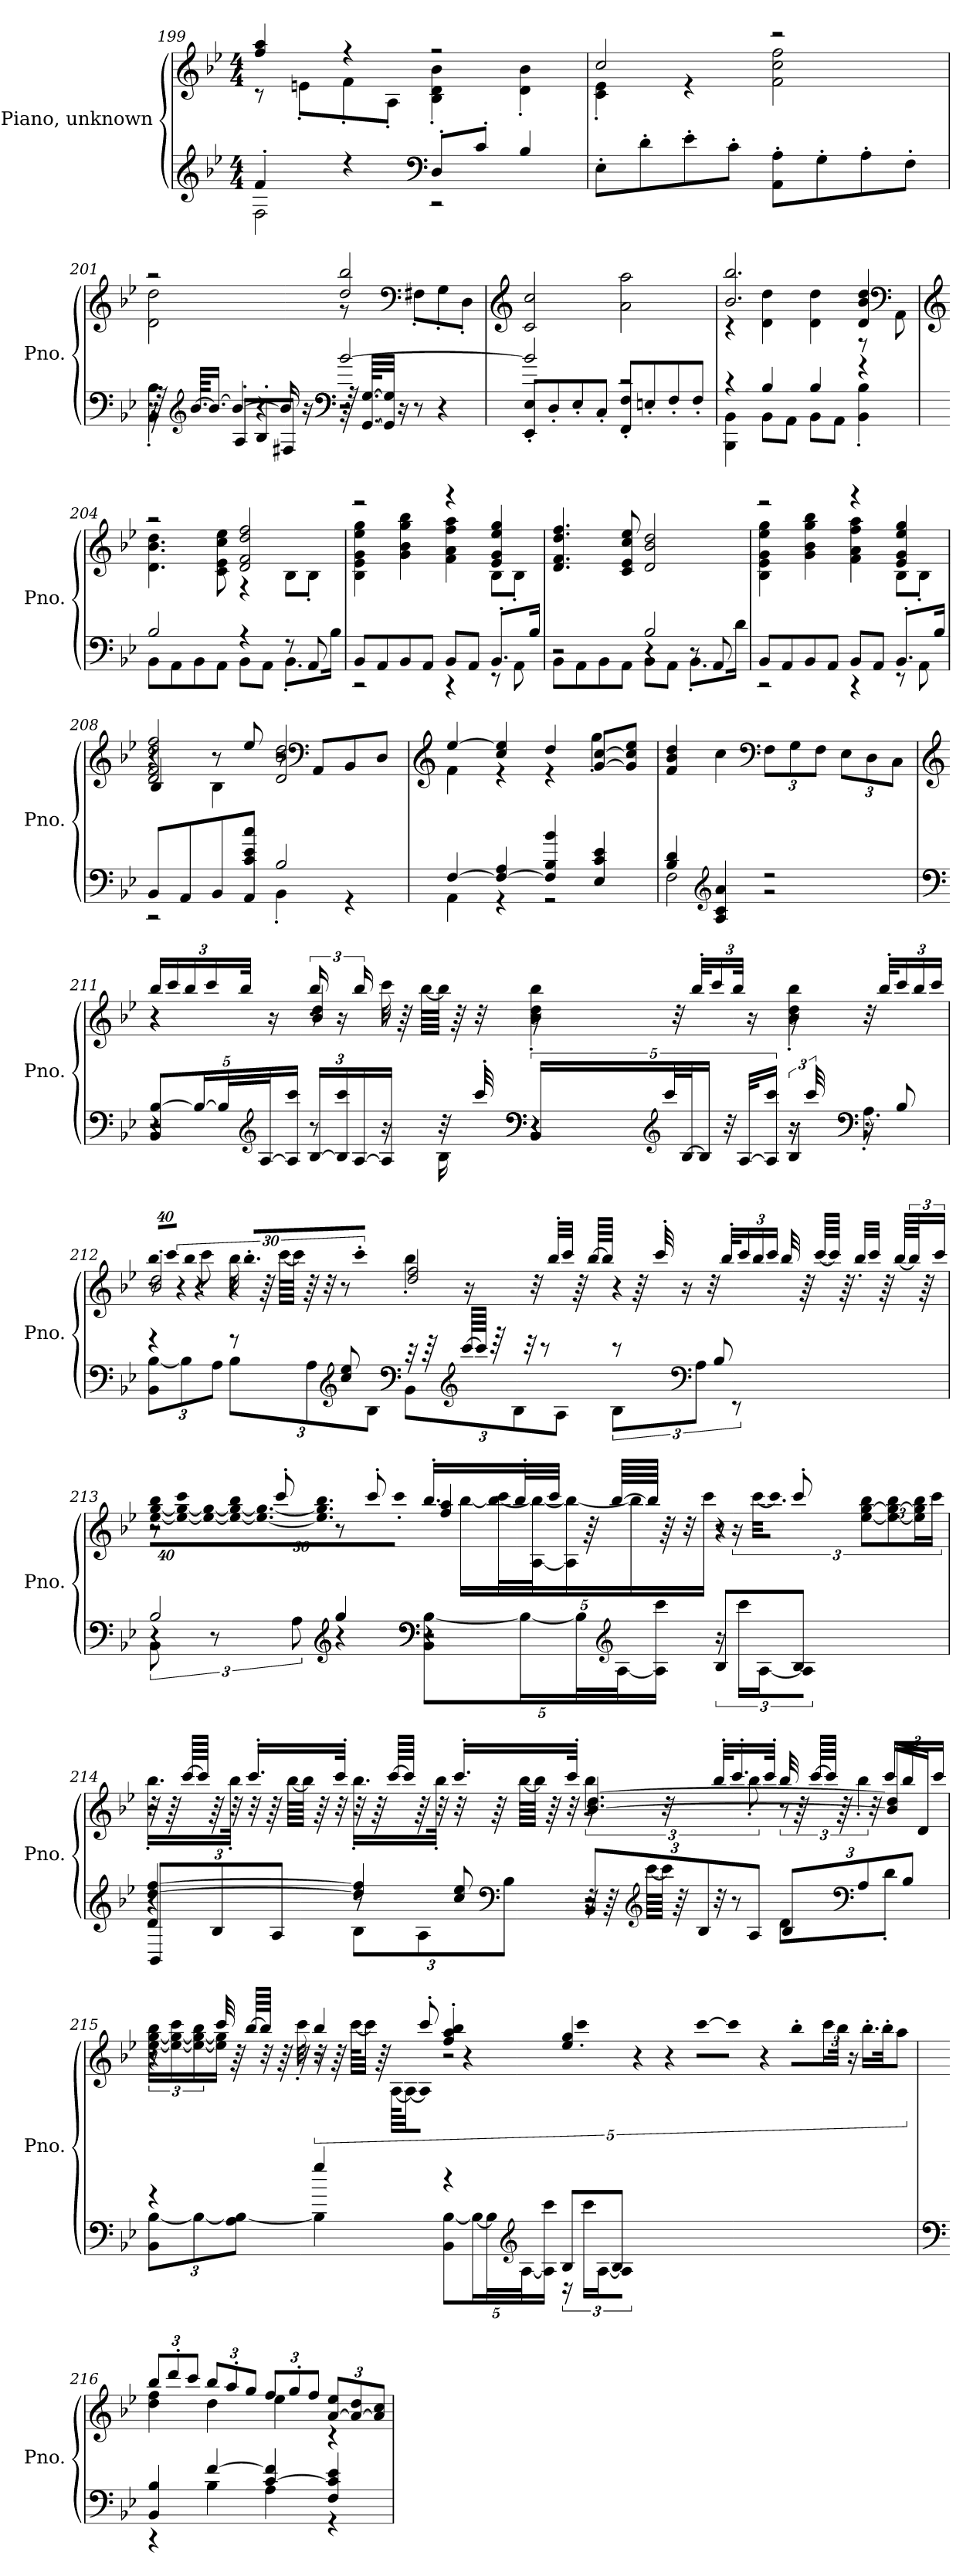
**kern	**kern
*part1	*part1
*staff2	*staff1
*I"Piano, unknown	*
*I'Pno.	*
!!LO:LB:g=z
*clefG2	*clefG2
*k[b-e-]	*k[b-e-]
*M4/4	*M4/4
=199	=199
*^	*^
4f'/	2F\	4ff/ 4aa/	8r
.	.	.	8en'\L
4r	.	4r	8f'\
.	.	.	8A'\J
*clefF4	*	*	*
8D'/L	2r	2r	4B-\' 4d\' 4b-\'
8c'/J	.	.	.
4B-/	.	.	4d\' 4b-\'
*v	*v	*	*
=200	=200	=200
8E-'\L	2cc/	4c\' 4e-\'
8d'\	.	.
8e-'\	.	4r
8c'\J	.	.
8AA\' 8A\'L	2r	2f\ 2cc\ 2ff\
8G'\	.	.
8A'\	.	.
8F'\J	.	.
=201	=201	=201
*^	*	*
*	*^	*	*
128r	4BB-\' 4B-\'	8r	2r	2d\ 2dd\
*clefG2	*	*	*	*
[64.b-/KKLL	.	.	.	.
16.b-/JJ_	.	.	.	.
4b-/_	.	8A'/L	.	.
.	4r	8B-'/	.	.
16b-/]	.	8F#X'/J	.	.
16r	.	.	.	.
*clefF4	*	*	*	*
[2b-/	2r	128r	2dd/ 2bb-/	8r
.	.	[64.GG/ [64.G/KLLL	.	.
.	.	32GG/] 32G/]JJJ	.	.
.	.	16r	.	.
*	*	*	*clefF4	*
.	.	8r	.	8F#X'\L
.	.	4r	.	8G'\
.	.	.	.	8D'\J
*v	*v	*v	*	*
*	*v	*v
!!LO:PB:g=z
=202	=202
*	*clefG2
*^	*
2b-/]	8EE-/' 8E-/'L	2c/ 2cc/
.	8D'/	.
.	8E-'/	.
.	8C'/J	.
2r	8FF/' 8F/'L	2a\ 2aa\
.	8En'/	.
.	8F'/	.
.	8F'/J	.
=203	=203	=203
*	*	*^
4r	4BBB-\ 4BB-\	2.b-/ 2.bb-/	4r
4B-/	8BB-\L	.	4d\ 4dd\
.	8AA\J	.	.
4B-/	8BB-\L	.	4d\ 4dd\
.	8AA\J	.	.
4r	4BB-\' 4B-\'	4d/ 4b-/ 4dd/	8r
*	*	*clefF4	*
.	.	.	8AA\
=204	=204	=204	=204
*	*	*clefG2	*
2B-/	8BB-\L	2r	4.d\ 4.b-\ 4.dd\
.	8AA\	.	.
.	8BB-\	.	.
.	8AA\J	.	8c\ 8e-\ 8cc\ 8ee-\
4r	8BB-\L	2d/ 2f/ 2dd/ 2ff/	4r
.	8AA\J	.	.
8r	8.BB-'\L	.	8B-\L
8AA/	.	.	8B-'\J
.	16B-\Jk	.	.
=205	=205	=205	=205
8BB-/L	2r	2r	4B-\ 4e-\ 4g\ 4ee-\ 4gg\
8AA/	.	.	.
8BB-/	.	.	4g\ 4b-\ 4gg\ 4bb-\
8AA/J	.	.	.
8BB-/L	4r	4r	4f\ 4a\ 4ff\ 4aa\
8AA/J	.	.	.
8.BB-'/L	8r	4e-/ 4g/ 4ee-/ 4gg/	8B-\L
.	8AA\	.	8B-'\J
16B-/Jk	.	.	.
*	*	*v	*v
!!LO:LB:g=z
=206	=206	=206
*	*^	*
2r	8BB-\L	2r	4.d/ 4.f/ 4.dd/ 4.ff/
.	8AA\	.	.
.	8BB-\	.	.
.	8AA\J	.	8c/ 8e-/ 8cc/ 8ee-/
2B-/	8BB-\L	4r	2d/ 2b-/ 2dd/
.	8AA\J	.	.
.	8.BB-'\L	8r	.
.	.	8AA/	.
.	16d\Jk	.	.
*	*v	*v	*
=207	=207	=207
*	*	*^
8BB-/L	2r	2r	4B-\ 4e-\ 4g\ 4ee-\ 4gg\
8AA/	.	.	.
8BB-/	.	.	4g\ 4b-\ 4gg\ 4bb-\
8AA/J	.	.	.
8BB-/L	4r	4r	4f\ 4a\ 4ff\ 4aa\
8AA/J	.	.	.
8.BB-'/L	8r	4e-/ 4g/ 4ee-/ 4gg/	8B-\L
.	8AA\	.	8B-'\J
16B-/Jk	.	.	.
=208	=208	=208	=208
*	*	*	*^
8BB-/L	2r	2d/ 2f/ 2dd/ 2ff/	4r	4B-/
8AA/	.	.	.	.
8BB-/	.	.	4B-\	8r
8AA/ 8c/ 8e-/ 8cc/J	.	.	.	8ee-/
2B-/	4BB-'\	2d/ 2b-/ 2dd/	2r	8r
*	*	*clefF4	*	*
.	.	.	.	8AA/L
.	4r	.	.	8BB-/
.	.	.	.	8D/J
*	*	*v	*v	*v
=209	=209	=209
*	*	*clefG2
*	*	*^
[4F/	4AA\	[4ee-/	4f\
4F/_ 4A/	4r	4cc/ 4ee-/]	4r
4F/] 4B-/ 4b-/	2r	4dd/	4r
4E-/ 4c/ 4e-/	.	[8g/ [8cc/L	4gg'\
.	.	8g/] 8cc/] 8ee-/J	.
*	*	*v	*v
!!LO:LB:g=z
=210	=210	=210
4B-/ 4d/	2F\	4f/ 4b-/ 4dd/
*clefG2	*	*
4A/ 4c/ 4a/	.	4cc\
*	*	*clefF4
*	*	*Xbrackettup
2r	2r	12F\L
.	.	12G\
.	.	12F\J
.	.	12E-\L
.	.	12D\
.	.	12C\J
*v	*v	*
!!LO:LB:g=z
=211	=211
*clefF4	*clefG2
*Xbrackettup	*
*^	*^
*	*^	*	*^
10BB-/ [10B-/L	4r	2r	24bb-/LL	4r	4r
.	.	.	24ccc/	.	.
.	.	.	24bb-/	.	.
20B-/L_	.	.	.	.	.
.	.	.	24ccc/	.	.
40B-/L]	.	.	.	.	.
.	.	.	48bb-/JJk	.	.
*clefG2	*	*	*	*	*
[40A/J	.	.	.	.	.
.	.	.	16r	.	.
20A/] 20ccc/JJ	.	.	.	.	.
*	*	*	*brackettup	*	*
[24B-/LL	8r	.	24bb-/	8r	4b-/ 4dd/
24B-/] 24ccc/	.	.	24r	.	.
[24A/	.	.	24bb-/	.	.
16A/JJ]	16r	.	8r	32ccc\	.
.	.	.	.	64r	.
.	.	.	.	[64bb-\LLLL	.
32r	16B-\	.	.	64bb-\JJJJ]	.
.	.	.	.	64r	.
32ccc'/	.	.	.	32r	.
*clefF4	*	*	*	*	*
*brackettup	*	*	*	*	*
20BB-/LL	4r	4r	16r	4b-\' 4dd\' 4bb-\'	2r
*clefG2	*	*	*	*	*
40ccc/L	.	.	.	.	.
.	.	.	32r	.	.
[40B-/J	.	.	.	.	.
.	.	.	32bb-'/KLL	.	.
20B-/JJ]	.	.	.	.	.
*	*	*	*Xbrackettup	*	*
.	.	.	24ccc/	.	.
40r	.	.	.	.	.
.	.	.	48bb-/JJk	.	.
[40A/KLL	.	.	.	.	.
.	.	.	16r	.	.
20A/] 20ccc/JJ	.	.	.	.	.
24r	16r	4B-'/	16r	4b-\' 4dd\' 4bb-\'	.
48ccc/	.	.	.	.	.
*clefF4	*	*	*	*	*
16r	8.A'\	.	32r	.	.
.	.	.	32bb-'/KLL	.	.
8B-/	.	.	24ccc/	.	.
.	.	.	24bb-/	.	.
.	.	.	24ccc/JJ	.	.
*	*v	*v	*	*	*
!!LO:LB:g=z	!!	!!
=212	=212	=212	=212	=212
*	*Xbrackettup	*brackettup	*	*
!	!	!LO:N:vis=32	!	!
4r	12BB-\ [12B-\L	640%23bb-/LLL	8r	2b-/' 2dd/'
!	!	!LO:N:vis=32	!	!
.	.	640%23ccc/JJJ	.	.
!	!	!LO:N:vis=64	!	!
.	.	960%17r	.	.
.	12B-\]	.	.	.
!	!	!LO:N:vis=64	!	!
.	.	960%17bb-/	.	.
!	!	!LO:N:vis=32	!	!
.	.	640%23r	.	.
.	.	.	8ccc'\	.
!	!	!LO:N:vis=64	!	!
.	.	960%17r	.	.
!	!	!LO:N:vis=32.	!	!
.	.	1920%103bb-'/LLL	.	.
.	12A\J	.	.	.
!	!	!LO:N:vis=32	!	!
.	.	640%23ccc'/JJJ	.	.
8r	12B-\L	.	32bb-\	.
.	.	16r	.	.
.	.	.	64r	.
.	.	.	[64ccc\LLLL	.
.	.	.	64ccc\JJJJ]	.
.	.	32r	.	.
.	.	.	64r	.
.	12A\	.	.	.
.	.	.	32r	.
.	.	32bb-'/LLL	.	.
*clefG2	*	*	*	*
8cc/ 8ee-/	.	.	8r	.
.	.	32ccc/JJJ	.	.
.	.	64r	.	.
.	12B-\J	.	.	.
.	.	[64bb-/LLLL	.	.
.	.	64bb-/JJJJ]	.	.
.	.	64r	.	.
.	.	32ccc'/	.	.
*clefF4	*	*	*	*
32r	12BB-\L	.	4bb-'\	2dd/ 2ff/
.	.	16r	.	.
64r	.	.	.	.
*clefG2	*	*	*	*
[64ccc/LLLL	.	.	.	.
64ccc/JJJJ]	.	.	.	.
.	.	32r	.	.
64r	.	.	.	.
.	12B-\	.	.	.
32r	.	.	.	.
.	.	32bb-'/KLL	.	.
8r	.	.	.	.
*	*	*Xbrackettup	*	*
.	.	24ccc/	.	.
.	12A\J	.	.	.
.	.	24bb-/	.	.
.	.	24ccc/JJ	.	.
*	*brackettup	*	*	*
8r	12B-\L	.	4r	.
.	.	32bb-/	.	.
.	.	64r	.	.
.	.	[64ccc/LLLL	.	.
.	.	64ccc/JJJJ]	.	.
.	.	64r	.	.
*clefF4	*	*	*	*
.	12A\J	.	.	.
.	.	32bb-'/LLL	.	.
8B-/	.	.	.	.
.	.	32ccc/JJJ	.	.
.	.	64r	.	.
.	12r	.	.	.
.	.	[64bb-/LLLL	.	.
*	*	*brackettup	*	*
.	.	96bb-/JJJJ]	.	.
.	.	96r	.	.
.	.	24ccc/	.	.
1920ryy	1920ryy	.	1920ryy	1920ryy
!!LO:LB:g=z	!!	!!
=213	=213	=213	=213	=213
*	*^	*	*	*
*	*	*	*	*Xbrackettup	*
!	!	!	!	!LO:N:vis=32	!
4r	12BB-\	2B-/	8r	[640%23ee-\ [640%23gg\ 640%23bb-\LLL	2r
!	!	!	!	!LO:N:vis=32	!
.	.	.	.	640%23ee-\_ 640%23gg\_ 640%23ccc\	.
!	!	!	!	!LO:N:vis=64	!
.	.	.	.	960%17ee-\_ 960%17gg\_L	.
.	12r	.	.	.	.
!	!	!	!	!LO:N:vis=64	!
.	.	.	.	960%17ee-\_ 960%17gg\_ 960%17bb-\J	.
!	!	!	!	!LO:N:vis=32.	!
.	.	.	.	1920%103ee-\_ 1920%103gg\_	.
.	.	.	8ccc'/	.	.
!	!	!	!	!LO:N:vis=32.	!
.	.	.	.	1920%103ee-\] 1920%103gg\] 1920%103bb-\	.
.	12A\	.	.	.	.
!	!	!	!	!LO:N:vis=32	!
.	.	.	.	640%23ccc'\JJJ	.
*clefG2	*	*	*	*	*
4gg/	4r	.	8r	.	.
.	.	.	.	[20bb-\LL	.
.	.	.	.	40bb-\_ 40ccc\L	.
.	.	.	.	[40A\ 40bb-\_J	.
.	.	.	.	20A\] 20bb-\_	.
.	.	.	8ccc'/	.	.
.	.	.	.	20bb-\]	.
.	.	.	.	20ccc\JJ	.
*clefF4	*	*	*	*	*
*	*Xbrackettup	*	*	*	*
4r	10BB-\ [10B-\L	2r	16.bb-'/LL	.	4ff/ 4aa/
*	*	*	*	*brackettup	*
.	.	.	.	24r	.
.	.	.	.	[48ccc\KKL	.
.	.	.	.	8.ccc\J]	.
.	.	.	32bb-'/L	.	.
.	20B-\L_	.	.	.	.
.	.	.	32ccc/JJJ	.	.
.	40B-\L]	.	.	.	.
.	.	.	64r	.	.
.	.	.	[64bb-/LLLL	.	.
*clefG2	*	*	*	*	*
.	[40A\J	.	.	.	.
.	.	.	64bb-/JJJJ]	.	.
.	20A\] 20ccc\JJ	.	.	.	.
.	.	.	64r	.	.
.	.	.	32r	.	.
*	*brackettup	*	*	*	*
8B-/L	24r	.	8r	.	4r
*	*	*	*	*Xbrackettup	*
.	.	.	.	[12ee-\ [12gg\ 12bb-\L	.
.	24ccc\LL	.	.	.	.
.	[24A\J	.	.	.	.
.	.	.	.	12ee-\_ 12gg\_ 12bb-\	.
8B-/J	8A\J]	.	8ccc'/	.	.
.	.	.	.	24ee-\] 24gg\] 24bb-\L	.
.	.	.	.	24ccc\JJ	.
1920ryy	1920ryy	1920ryy	1920ryy	.	1920ryy
!!LO:PB:g=z	!!	!!
=214	=214	=214	=214	=214	=214
*	*	*Xbrackettup	*	*	*
4d/ [4dd/ [4ff/	4r	12BB-/L	32r	16.bb-'\LL	2r
.	.	.	64r	.	.
.	.	.	[64ccc/LLLL	.	.
.	.	.	64ccc/JJJJ]	.	.
.	.	.	64r	.	.
.	.	12B-/	.	.	.
.	.	.	32r	32bb-'\JJk	.
.	.	.	16.ccc'/LL	32r	.
.	.	.	.	64r	.
.	.	12A/J	.	.	.
.	.	.	.	[64bb-\LLLL	.
.	.	.	.	64bb-\JJJJ]	.
.	.	.	.	64r	.
.	.	.	32ccc'/JJk	32r	.
4dd/] 4ff/]	12B-\L	8r	32r	16.bb-'\LL	.
.	.	.	64r	.	.
.	.	.	[64ccc/LLLL	.	.
.	.	.	64ccc/JJJJ]	.	.
.	.	.	64r	.	.
.	12A\	.	.	.	.
.	.	.	32r	32bb-'\JJk	.
.	.	8cc/ 8ee-/	16.ccc'/LL	32r	.
.	.	.	.	64r	.
*clefF4	*	*	*	*	*
.	12B-\J	.	.	.	.
.	.	.	.	[64bb-\LLLL	.
.	.	.	.	64bb-\JJJJ]	.
.	.	.	.	64r	.
.	.	.	32ccc'/JJk	32r	.
*	*	*	*	*brackettup	*
2r	32r	12BB-/L	16r	6bb-'\	[4.b-/ [4.dd/
.	64r	.	.	.	.
*clefG2	*	*	*	*	*
.	[64ccc\LLLL	.	.	.	.
.	64ccc\JJJJ]	.	32r	.	.
.	64r	.	.	.	.
.	.	12B-/	.	.	.
.	32r	.	32bb-'/KLL	.	.
.	8r	.	16.ccc'/	.	.
.	.	12A/J	.	12bb-'\	.
.	.	.	32ccc'/JJk	.	.
.	8d\L	12B-/L	32bb-/	12r	.
.	.	.	64r	.	.
.	.	.	[64ccc/LLLL	.	.
.	.	.	64ccc/JJJJ]	.	.
.	.	.	64r	.	.
*clefF4	*	*	*	*	*
.	.	12A/	.	6bb-'\	.
.	.	.	32r	.	.
*	*	*	*Xbrackettup	*	*
.	8d'\J	.	24ccc/LL	.	16b-/] 16dd/]LL
.	.	12B-/J	24bb-/	.	.
.	.	.	.	.	16d/JJ
.	.	.	24ccc/JJ	.	.
*	*v	*v	*	*	*
!!LO:LB:g=z	!!	!!
=215	=215	=215	=215	=215
4r	12BB-\ [12B-\L	4r	[24ee-\ [24gg\ 24bb-\LL	8r
.	.	.	24ee-\_ 24gg\_ 24ccc\	.
.	12B-\_	.	24ee-\_ 24gg\_ 24bb-\	.
.	.	.	16ee-\] 16gg\]JJ	32ccc/
.	.	.	.	64r
.	12A\ 12B-\_J	.	.	.
.	.	.	.	[64bb-/LLLL
.	.	.	32r	64bb-/JJJJ]
.	.	.	.	64r
.	.	.	32ccc'\	32r
*	*	*	*brackettup	*
4gg/	4B-\]	4bb-/	40r	8r
.	.	.	80r	.
.	.	.	[80ccc\KLLL	.
.	.	.	40ccc\JJJ]	.
.	.	.	80r	.
.	.	.	[80A\KLLL	.
.	.	.	40A\J_	.
.	.	.	16A\JJ]	8ccc'/
.	.	.	32r	.
.	.	.	32ccc'\	.
4r	10BB-\ [10B-\L	2r	32r	4ff/' 4aa/' 4bb-/'
.	.	.	64r	.
.	.	.	[64ccc\LLLL	.
.	.	.	64ccc\JJJJ]	.
.	.	.	64r	.
.	.	.	32bb-'\KLL	.
.	20B-\L_	.	.	.
*	*	*	*Xbrackettup	*
.	.	.	24ccc\	.
.	40B-\L]	.	.	.
.	.	.	48bb-\JJk	.
*clefG2	*	*	*	*
.	[40A\J	.	.	.
.	.	.	16r	.
.	20A\] 20ccc\JJ	.	.	.
*	*brackettup	*	*	*
8B-/L	24r	.	16.bb-'\LL	4ee-/ 4gg/
.	24ccc\LL	.	.	.
.	[24A\J	.	.	.
.	.	.	32bb-'\JK	.
8B-/J	8A\J]	.	8aa\J	.
*	*	*v	*v	*v
!!LO:LB:g=z
=216	=216	=216
*clefF4	*	*
*	*	*^
4BB-/ 4B-/	4r	12bb-/L	4dd\ 4ff\
.	.	12ddd'/	.
.	.	12ccc/J	.
[4f/	4B-\	12bb-/L	4dd\
.	.	12aa'/	.
.	.	12gg/J	.
[4c/ 4f/]	4A\	12ff/L	4ee-\
.	.	12gg'/	.
.	.	12ff/J	.
4F/ 4c/] 4e-/	4r	[12a/ 12ee-/L	4r
.	.	12a/_ 12dd/	.
.	.	12a/] 12cc/J	.
*v	*v	*	*
*	*v	*v
=	=
*-	*-
